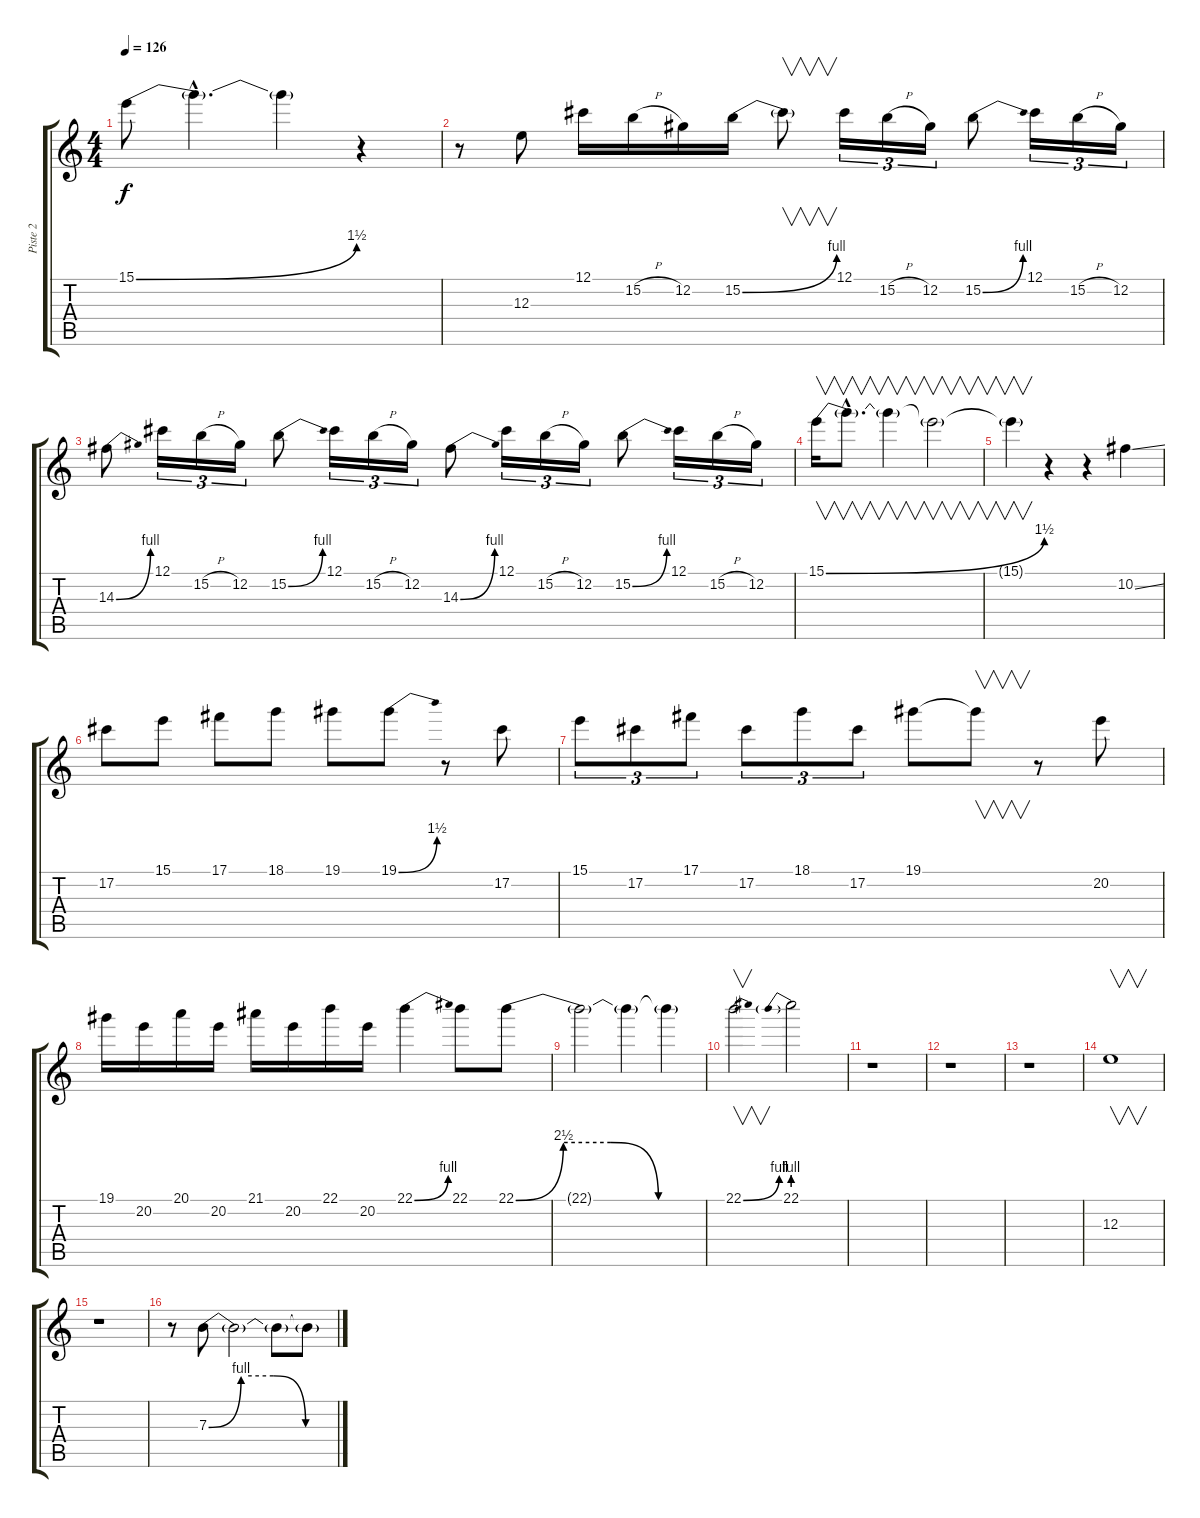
\track ("Piste 2" "Piste 2") {instrument overdrivenguitar}
\staff {score tabs}
\tuning (Db4 Ab3 E3 B2 Gb2 Db2) {hide}
\ts (4 4)
\tempo 126
\clef g2
\ks c
15.1{be (bend 0 0 60 6)}.8{dy f} 15.1{hac t}.4{d} 15.1{t}.4 r.4 |
r.8 12.3.8 12.1.16 15.2{h}.16 12.2.16 15.2{be (bend 0 0 60 4)}.16 15.2{t}.8{v} 12.1.16{tu (3 2)} 15.2{h}.16{tu (3 2)} 12.2.16{tu (3 2)} 15.2{be (bend 0 0 60 4)}.8 12.1.16{tu (3 2)} 15.2{h}.16{tu (3 2)} 12.2.16{tu (3 2)} |
14.3{be (bend 0 0 60 4)}.8 12.1.16{tu (3 2)} 15.2{h}.16{tu (3 2)} 12.2.16{tu (3 2)} 15.2{be (bend 0 0 60 4)}.8 12.1.16{tu (3 2)} 15.2{h}.16{tu (3 2)} 12.2.16{tu (3 2)} 14.3{be (bend 0 0 60 4)}.8 12.1.16{tu (3 2)} 15.2{h}.16{tu (3 2)} 12.2.16{tu (3 2)} 15.2{be (bend 0 0 60 4)}.8 12.1.16{tu (3 2)} 15.2{h}.16{tu (3 2)} 12.2.16{tu (3 2)} |
15.1{be (bend 0 0 60 6)}.16{v} 15.1{hac t}.8{v d} 15.1{t}.4{v} 15.1{t}.2{v} |
15.1{t}.4{v} r.4 r.4 10.2{ss}.4 |
17.2.8 15.1.8 17.1.8 18.1.8 19.1.8 19.1{be (bend 0 0 60 6)}.8 r.8 17.2.8 |
15.1.8{tu (3 2)} 17.2.8{tu (3 2)} 17.1.8{tu (3 2)} 17.2.8{tu (3 2)} 18.1.8{tu (3 2)} 17.2.8{tu (3 2)} 19.1.8 19.1{t}.8{v} r.8 20.2.8 |
19.1.16 20.2.16 20.1.16 20.2.16 21.1.16 20.2.16 22.1.16 20.2.16 22.1{be (bend 0 0 60 4)}.4 22.1.8 22.1{be (custom 0 0 15 10 30 10 45 0 60 0)}.8 |
22.1{t}.2 22.1{t}.4 22.1{t}.4 |
22.1{be (bend 0 0 60 4)}.2{v} 22.1{be (prebend 0 4 60 4)}.2 |
r.1 |
r.1 |
r.1 |
12.3.1{v} |
r.1 |
r.8 7.3{be (custom 0 0 15 4 30 4 45 0 60 0)}.8 7.3{t}.2 7.3{t}.8 7.3{t}.8
